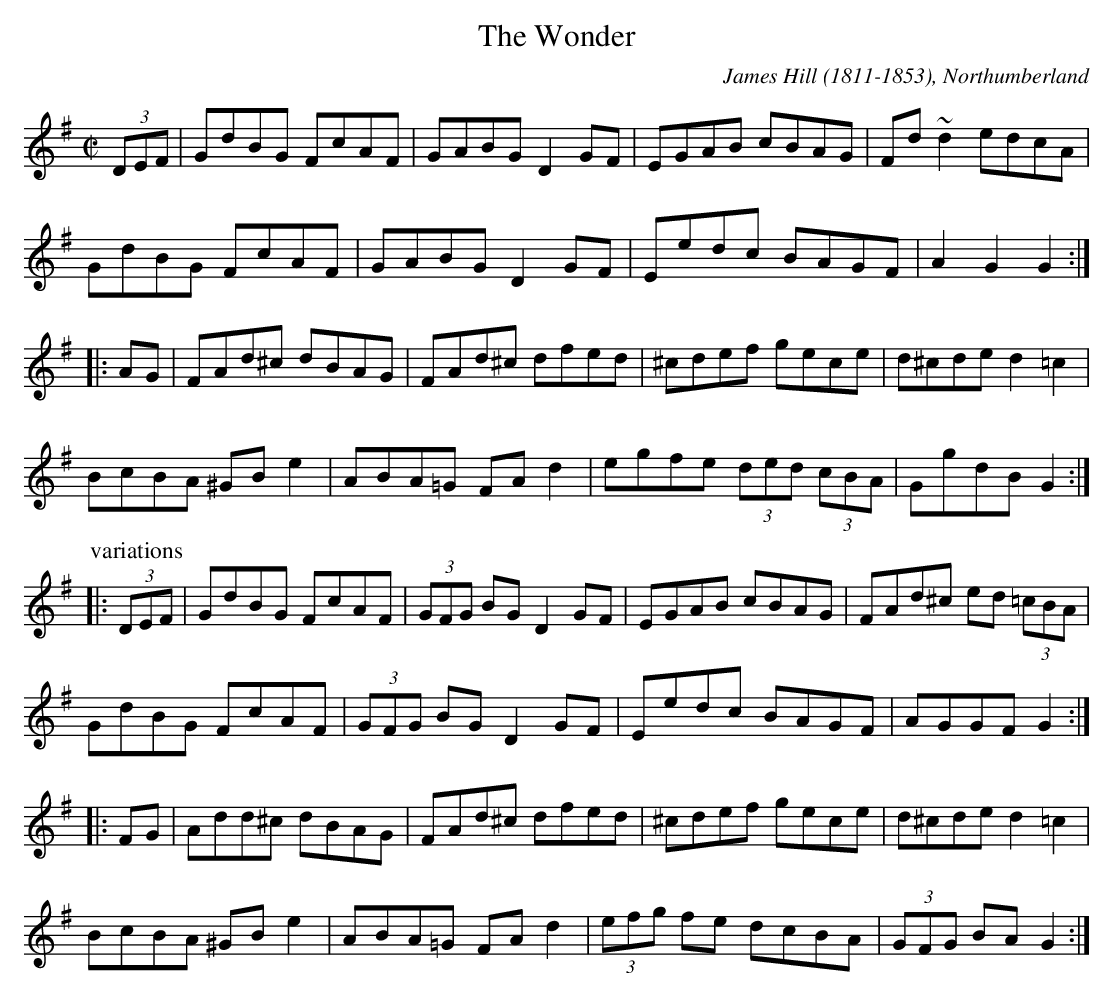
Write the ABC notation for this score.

X:1
T:Wonder, The
C:James Hill (1811-1853), Northumberland
M:C|
L:1/8
K:G
(3DEF | GdBG FcAF | GABG D2GF | EGAB cBAG | Fd~d2 edcA |
GdBG FcAF | GABG D2GF | Eedc BAGF | A2G2 G2 :|
|: AG | FAd^c dBAG | FAd^c dfed | ^cdef gece | d^cde d2=c2 |
BcBA ^GBe2 | ABA=G FAd2 | egfe (3ded (3cBA | GgdB G2 :|
P:variations
|: (3DEF | GdBG FcAF | (3GFG BG D2GF | EGAB cBAG | FAd^c ed (3=cBA |
GdBG FcAF | (3GFG BG D2GF | Eedc BAGF | AGGF G2 :|
|: FG | Add^c dBAG | FAd^c dfed | ^cdef gece | d^cde d2=c2 |
BcBA ^GBe2 | ABA=G FAd2 | (3efg fe dcBA | (3GFG BA G2 :|
